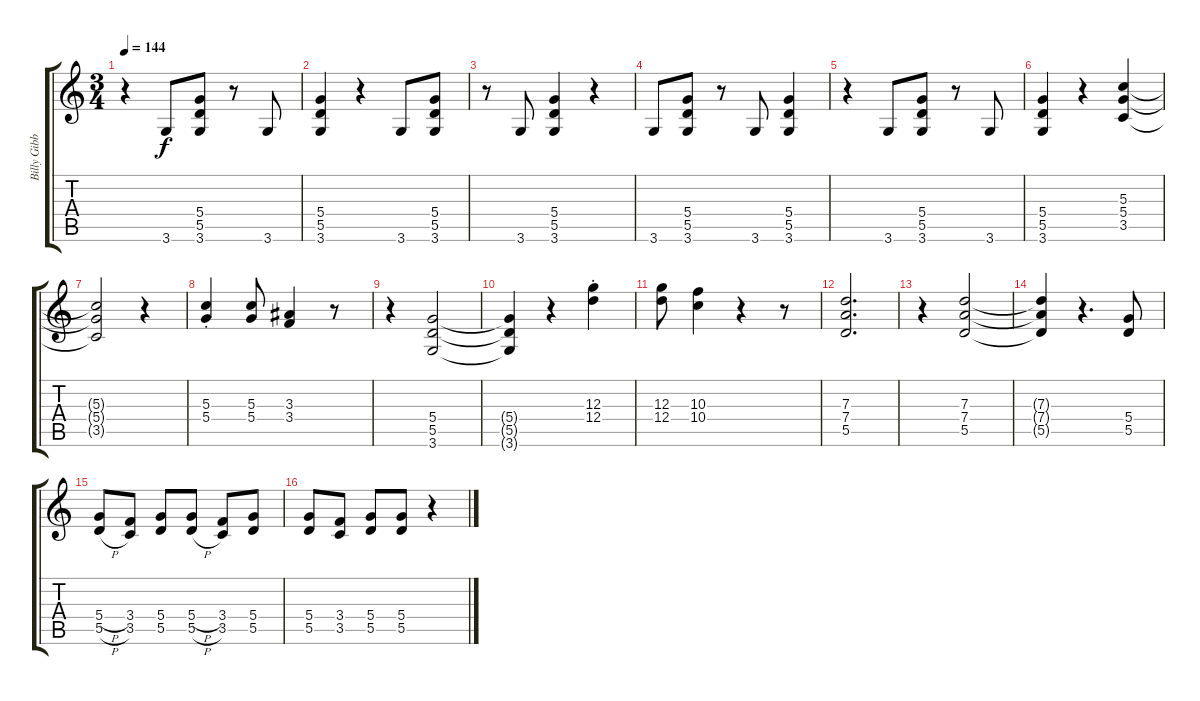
\track ("Billy Gibbons rhythm" "Billy Gibb") {instrument distortionguitar}
\staff {score tabs}
\tuning (E4 B3 G3 D3 A2 E2) {hide}
\ts (3 4)
\tempo 144
\clef g2
\ks c
r.4{dy f} 3.6.8 (5.4 5.5 3.6).8 r.8 3.6.8 |
(5.4 5.5 3.6).4 r.4 3.6.8 (5.4 5.5 3.6).8 |
r.8 3.6.8 (5.4 5.5 3.6).4 r.4 |
3.6.8 (5.4 5.5 3.6).8 r.8 3.6.8 (5.4 5.5 3.6).4 |
r.4 3.6.8 (5.4 5.5 3.6).8 r.8 3.6.8 |
(5.4 5.5 3.6).4 r.4 (5.3 5.4 3.5).4 |
(5.3{t} 5.4{t} 3.5{t}).2 r.4 |
(5.3{st} 5.4{st}).4 (5.3 5.4).8 (3.3 3.4).4 r.8 |
r.4 (5.4 5.5 3.6).2 |
(5.4{t} 5.5{t} 3.6{t}).4 r.4 (12.3{st} 12.4{st}).4 |
(12.3 12.4).8 (10.3 10.4).4 r.4 r.8 |
(7.3 7.4 5.5).2{d} |
r.4 (7.3 7.4 5.5).2 |
(7.3{t} 7.4{t} 5.5{t}).4 r.4{d} (5.4 5.5).8 |
(5.4{h} 5.5{h}).8 (3.4 3.5).8 (5.4 5.5).8 (5.4{h} 5.5{h}).8 (3.4 3.5).8 (5.4 5.5).8 |
(5.4 5.5).8 (3.4 3.5).8 (5.4 5.5).8 (5.4 5.5).8 r.4
